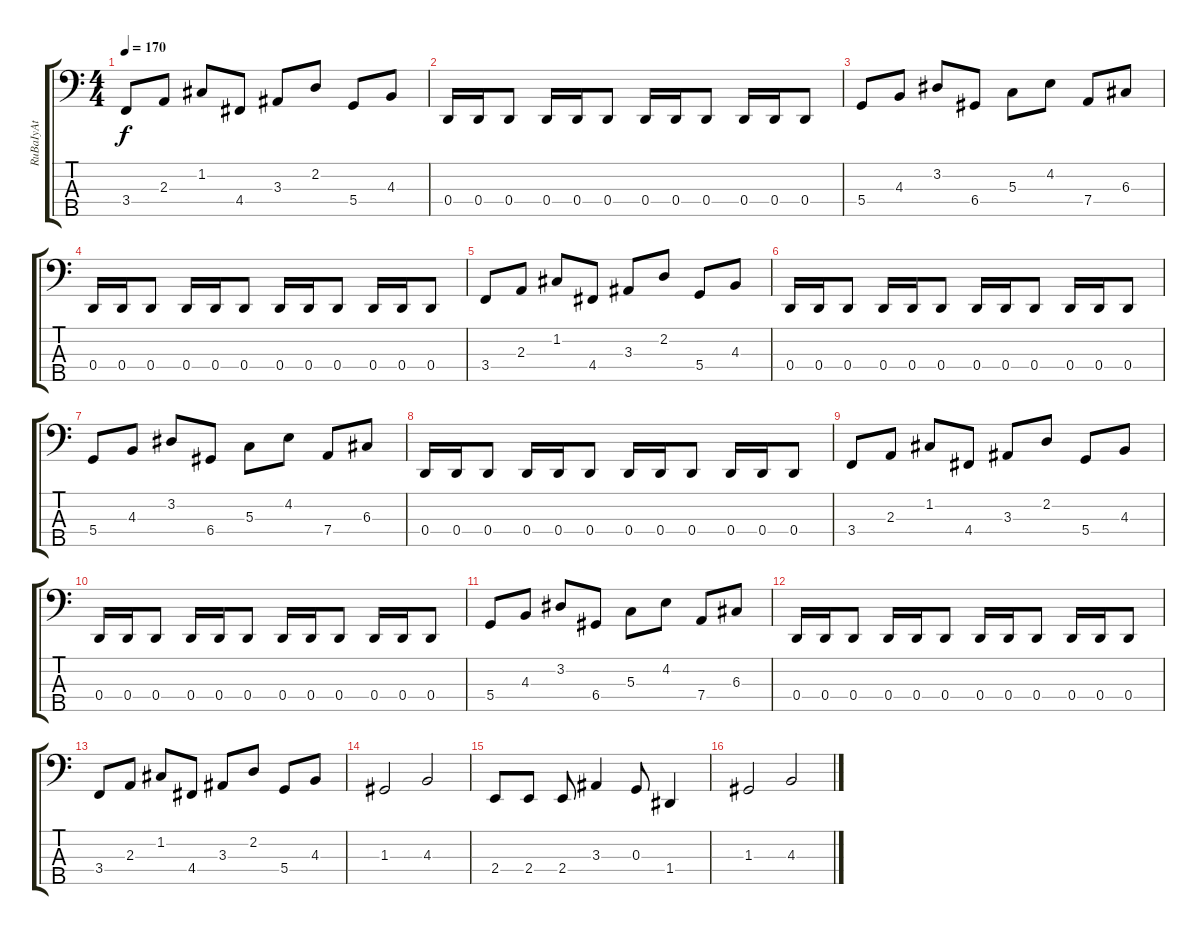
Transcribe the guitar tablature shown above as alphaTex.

\track ("RuBaIyAt" "RuBaIyAt") {instrument electricbassfinger}
\staff {score tabs}
\tuning (F2 C2 G1 D1 A0) {hide}
\ts (4 4)
\tempo 170
\clef f4
\ks c
3.4.8{dy f} 2.3.8 1.2.8 4.4.8 3.3.8 2.2.8 5.4.8 4.3.8 |
0.4.16 0.4.16 0.4.8 0.4.16 0.4.16 0.4.8 0.4.16 0.4.16 0.4.8 0.4.16 0.4.16 0.4.8 |
5.4.8 4.3.8 3.2.8 6.4.8 5.3.8 4.2.8 7.4.8 6.3.8 |
0.4.16 0.4.16 0.4.8 0.4.16 0.4.16 0.4.8 0.4.16 0.4.16 0.4.8 0.4.16 0.4.16 0.4.8 |
3.4.8 2.3.8 1.2.8 4.4.8 3.3.8 2.2.8 5.4.8 4.3.8 |
0.4.16 0.4.16 0.4.8 0.4.16 0.4.16 0.4.8 0.4.16 0.4.16 0.4.8 0.4.16 0.4.16 0.4.8 |
5.4.8 4.3.8 3.2.8 6.4.8 5.3.8 4.2.8 7.4.8 6.3.8 |
0.4.16 0.4.16 0.4.8 0.4.16 0.4.16 0.4.8 0.4.16 0.4.16 0.4.8 0.4.16 0.4.16 0.4.8 |
3.4.8 2.3.8 1.2.8 4.4.8 3.3.8 2.2.8 5.4.8 4.3.8 |
0.4.16 0.4.16 0.4.8 0.4.16 0.4.16 0.4.8 0.4.16 0.4.16 0.4.8 0.4.16 0.4.16 0.4.8 |
5.4.8 4.3.8 3.2.8 6.4.8 5.3.8 4.2.8 7.4.8 6.3.8 |
0.4.16 0.4.16 0.4.8 0.4.16 0.4.16 0.4.8 0.4.16 0.4.16 0.4.8 0.4.16 0.4.16 0.4.8 |
3.4.8 2.3.8 1.2.8 4.4.8 3.3.8 2.2.8 5.4.8 4.3.8 |
1.3.2 4.3.2 |
2.4.8 2.4.8 2.4.8 3.3.4 0.3.8 1.4.4 |
1.3.2 4.3.2
